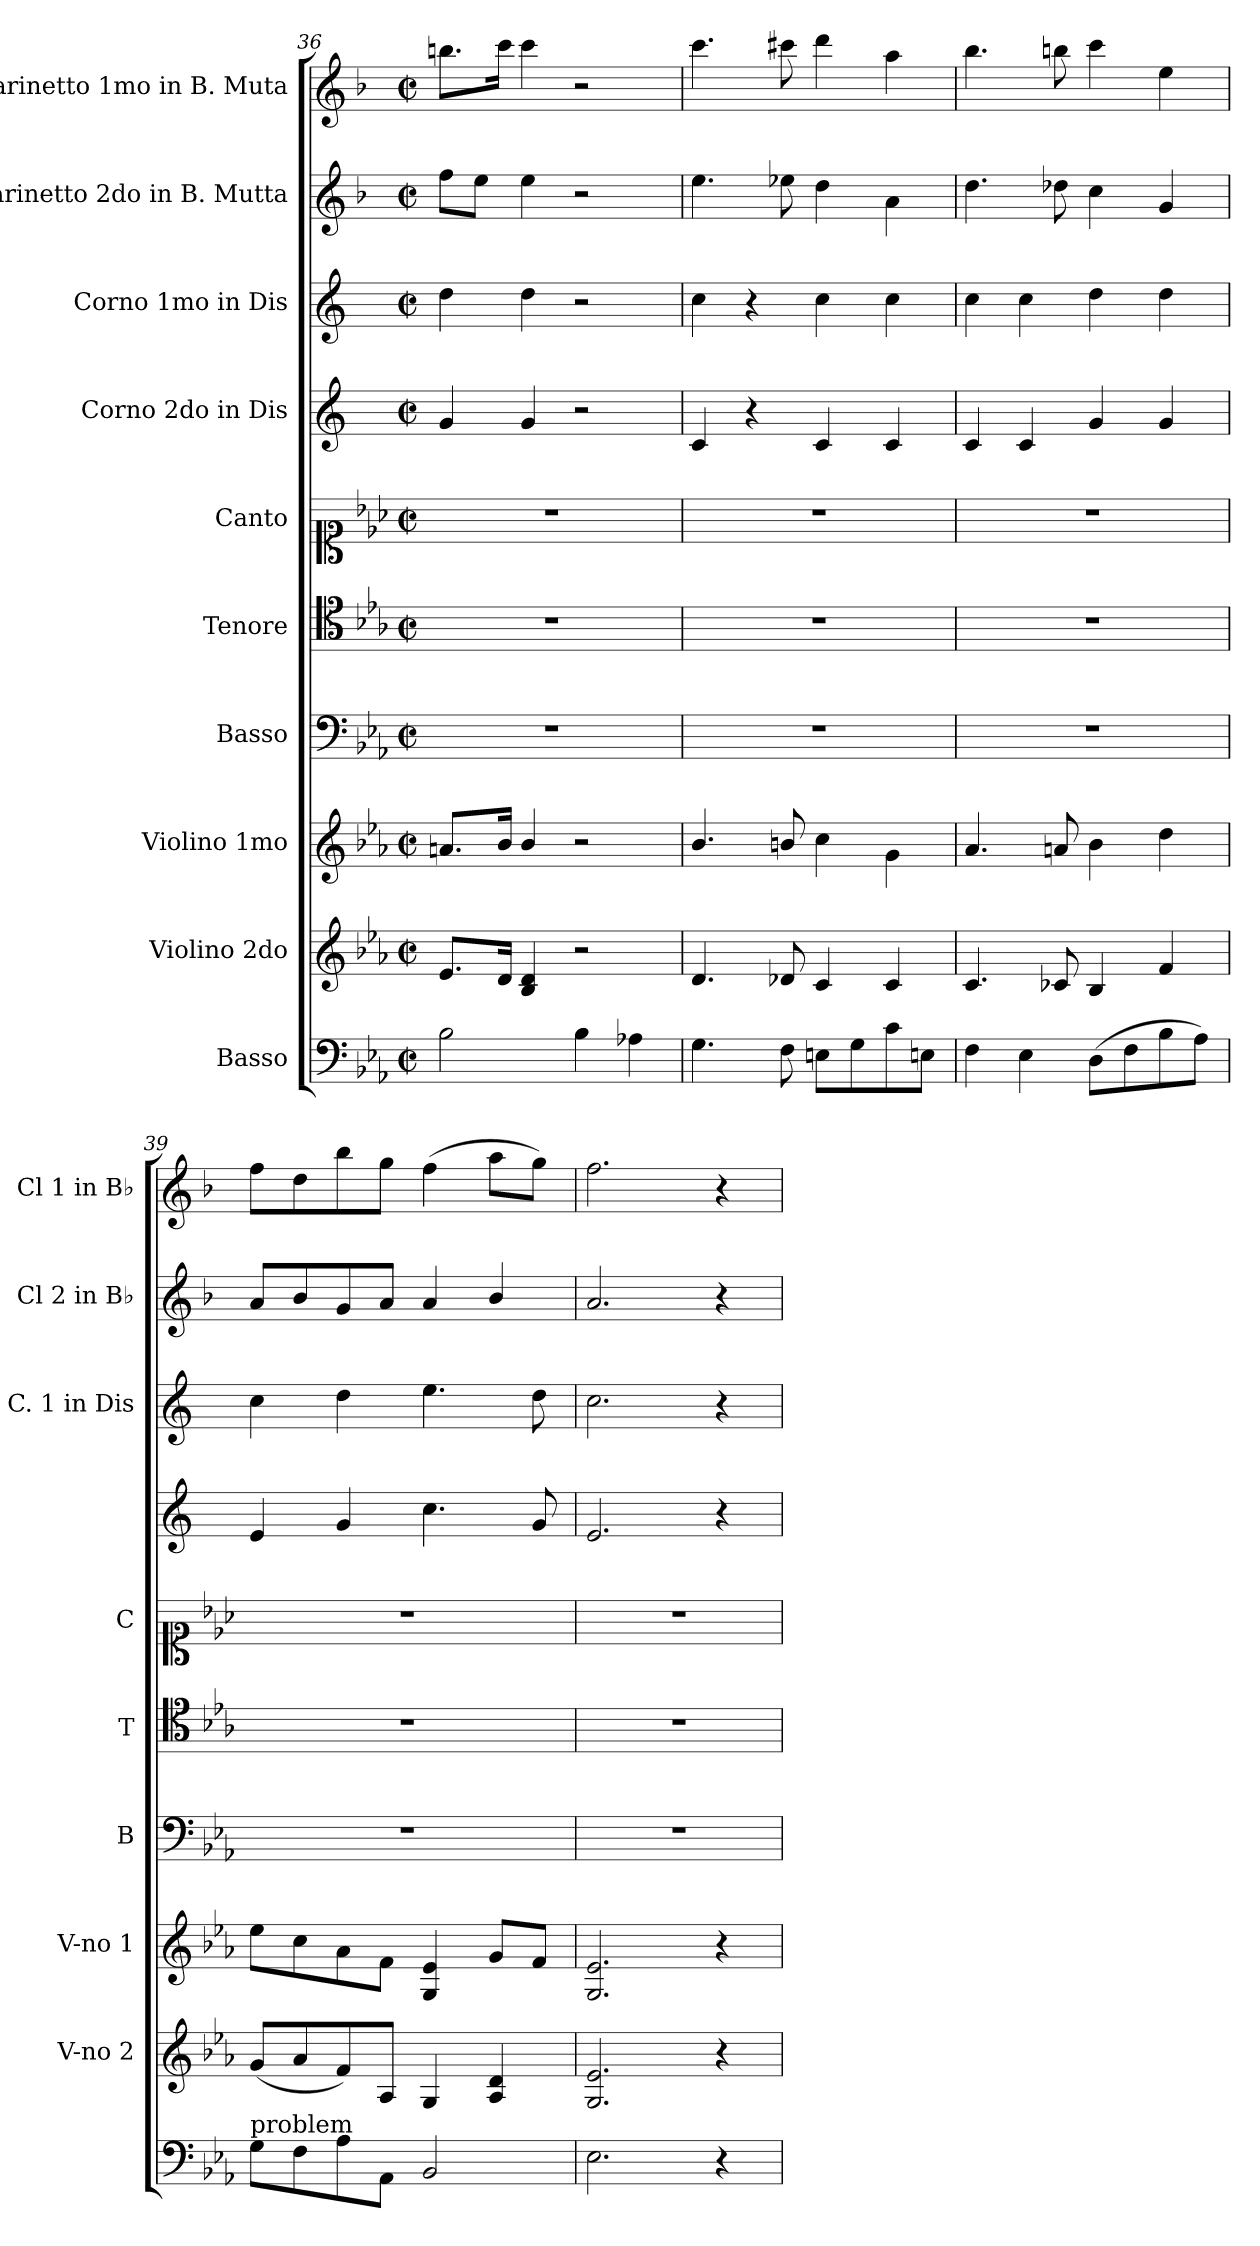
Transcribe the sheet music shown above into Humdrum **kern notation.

**kern	**kern	**kern	**kern	**kern	**kern	**kern	**kern	**kern	**kern
*part10	*part9	*part8	*part7	*part6	*part5	*part4	*part3	*part2	*part1
*staff10	*staff9	*staff8	*staff7	*staff6	*staff5	*staff4	*staff3	*staff2	*staff1
*I"Basso	*I"Violino 2do	*I"Violino 1mo	*I"Basso	*I"Tenore	*I"Canto	*I"Corno 2do in Dis	*I"Corno 1mo in Dis	*I"Clarinetto 2do in B. Mutta	*I"Clarinetto 1mo in B. Muta
*	*I'V-no 2	*I'V-no 1	*I'B	*I'T	*I'C	*	*I'C. 1 in Dis	*I'Cl 2 in B♭	*I'Cl 1 in B♭
*clefF4	*clefG2	*clefG2	*clefF4	*clefC4	*clefC1	*clefG2	*clefG2	*clefG2	*clefG2
*	*	*	*	*	*	*ITrd5c9	*ITrd5c9	*ITrd1c2	*ITrd1c2
*k[b-e-a-]	*k[b-e-a-]	*k[b-e-a-]	*k[b-e-a-]	*k[b-e-a-]	*k[b-e-a-]	*k[b-e-a-]	*k[b-e-a-]	*k[b-e-a-]	*k[b-e-a-]
*M2/2	*M2/2	*M2/2	*M2/2	*M2/2	*M2/2	*M2/2	*M2/2	*M2/2	*M2/2
*met(c|)	*met(c|)	*met(c|)	*met(c|)	*met(c|)	*met(c|)	*met(c|)	*met(c|)	*met(c|)	*met(c|)
=36	=36	=36	=36	=36	=36	=36	=36	=36	=36
2B-\	8.e-/L	8.an/L	1r	1r	1r	4B-/	4f\	8ee-\L	8.aan\L
.	.	.	.	.	.	.	.	8dd\J	.
.	16d/Jk	16b-/Jk	.	.	.	.	.	.	16bb-\Jk
.	4B-/ 4d/	4b-/	.	.	.	4B-/	4f\	4dd\	4bb-\
4B-\	2r	2r	.	.	.	2r	2r	2r	2r
4A-X\	.	.	.	.	.	.	.	.	.
=37	=37	=37	=37	=37	=37	=37	=37	=37	=37
4.G\	4.d/	4.b-/	1r	1r	1r	4E-/	4e-\	4.dd\	4.bb-\
.	.	.	.	.	.	4r	4r	.	.
8F\	8d-X/	8bn/	.	.	.	.	.	8dd-X\	8bbn\
8En\L	4c/	4cc\	.	.	.	4E-/	4e-\	4cc\	4ccc\
8G\	.	.	.	.	.	.	.	.	.
8c\	4c/	4g\	.	.	.	4E-/	4e-\	4g\	4gg\
8En\J	.	.	.	.	.	.	.	.	.
=38	=38	=38	=38	=38	=38	=38	=38	=38	=38
4F\	4.c/	4.a-/	1r	1r	1r	4E-/	4e-\	4.cc\	4.aa-\
4E-\	.	.	.	.	.	4E-/	4e-\	.	.
.	8c-X/	8an/	.	.	.	.	.	8cc-X\	8aan\
(8D\L	4B-/	4b-\	.	.	.	4B-/	4f\	4b-\	4bb-\
8F\	.	.	.	.	.	.	.	.	.
8B-\	4f/	4dd\	.	.	.	4B-/	4f\	4f/	4dd\
8A-\J)	.	.	.	.	.	.	.	.	.
=39	=39	=39	=39	=39	=39	=39	=39	=39	=39
!LO:TX:a:t=problem	!	!	!	!	!	!	!	!	!
8G\L	(8g/L	8ee-\L	1r	1r	1r	4G/	4e-\	8g/L	8ee-\L
8F\	8a-/	8cc\	.	.	.	.	.	8a-/	8cc\
8A-\	8f/)	8a-\	.	.	.	4B-/	4f\	8f/	8aa-\
8AA-/J	8A-/J	8f\J	.	.	.	.	.	8g/J	8ff\J
2BB-/	4G/	4G/ 4e-/	.	.	.	4.e-\	4.g\	4g/	(4ee-\
.	4A-/ 4d/	8g/L	.	.	.	.	.	4a-/	8gg\L
.	.	8f/J	.	.	.	8B-/	8f\	.	8ff\J)
=40	=40	=40	=40	=40	=40	=40	=40	=40	=40
2.E-\	2.G/ 2.e-/	2.G/ 2.e-/	1r	1r	1r	2.G/	2.e-\	2.g/	2.ee-\
4r	4r	4r	.	.	.	4r	4r	4r	4r
=	=	=	=	=	=	=	=	=	=
*-	*-	*-	*-	*-	*-	*-	*-	*-	*-
